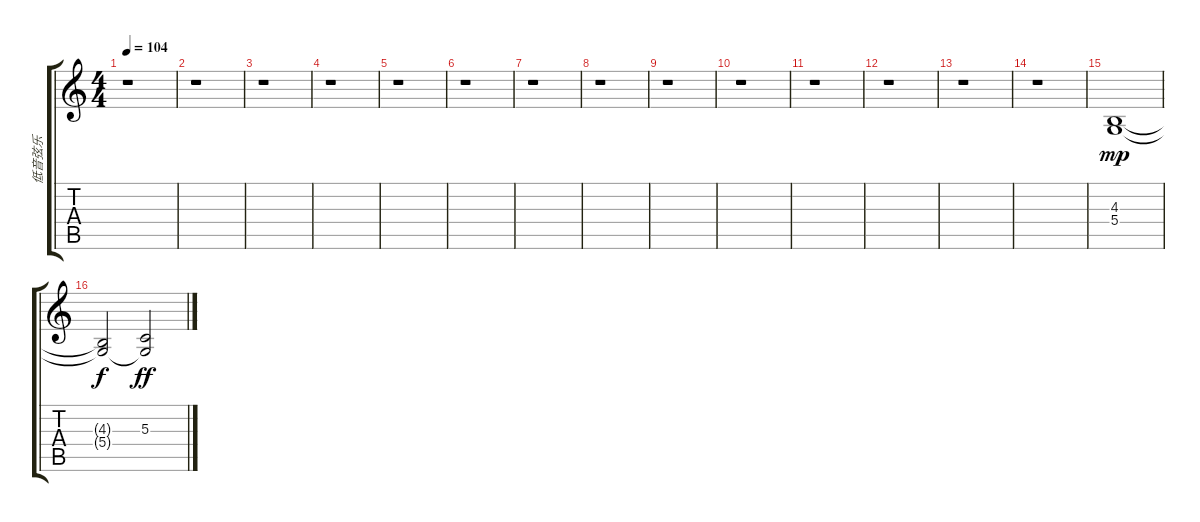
\track ("低音弦乐" "低音弦乐") {instrument stringensemble1}
\staff {score tabs}
\tuning (E4 B3 G3 D3 A2 E2) {hide}
\ts (4 4)
\tempo 104
\clef g2
\ks c
r.1{dy mp} |
r.1 |
r.1 |
r.1 |
r.1 |
r.1 |
r.1 |
r.1 |
r.1 |
r.1 |
r.1 |
r.1 |
r.1 |
r.1 |
(4.3 5.4).1 |
(4.3{t} 5.4{t}).2{dy f} (5.3 5.4{t}).2{dy ff}
